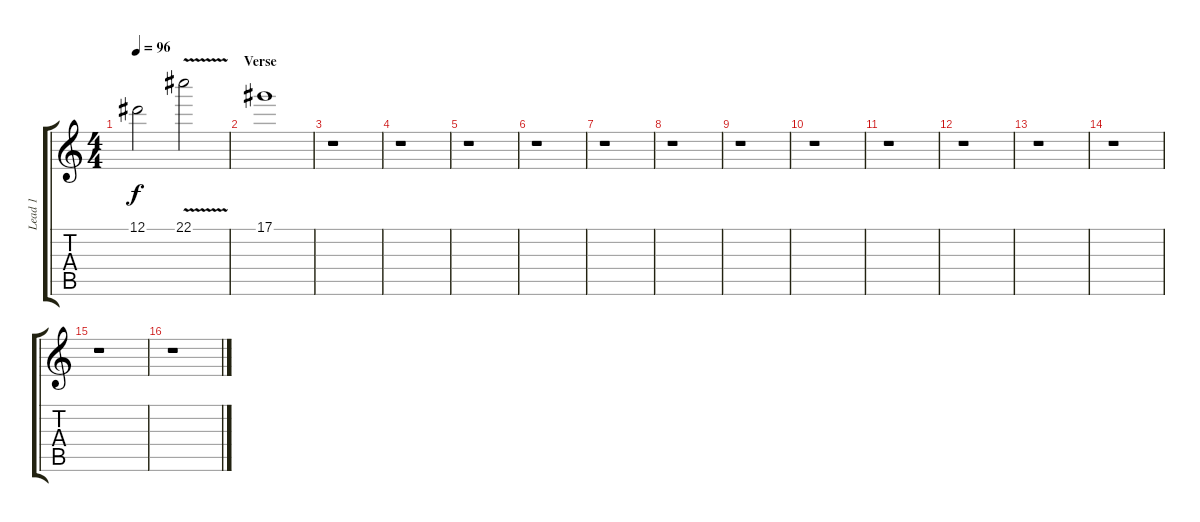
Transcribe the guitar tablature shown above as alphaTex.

\track ("Lead 1" "Lead 1") {instrument overdrivenguitar}
\staff {score tabs}
\tuning (Eb4 Bb3 Gb3 Db3 Ab2 Eb2) {hide}
\ts (4 4)
\tempo 96
\clef g2
\ks c
12.1.2{dy f} 22.1{v}.2 |
\section ("" "Verse")
17.1.1{volume 0} |
r.1 |
r.1 |
r.1 |
r.1 |
r.1 |
r.1 |
r.1 |
\section ("" "")
r.1 |
r.1 |
r.1 |
r.1 |
r.1 |
r.1 |
r.1
